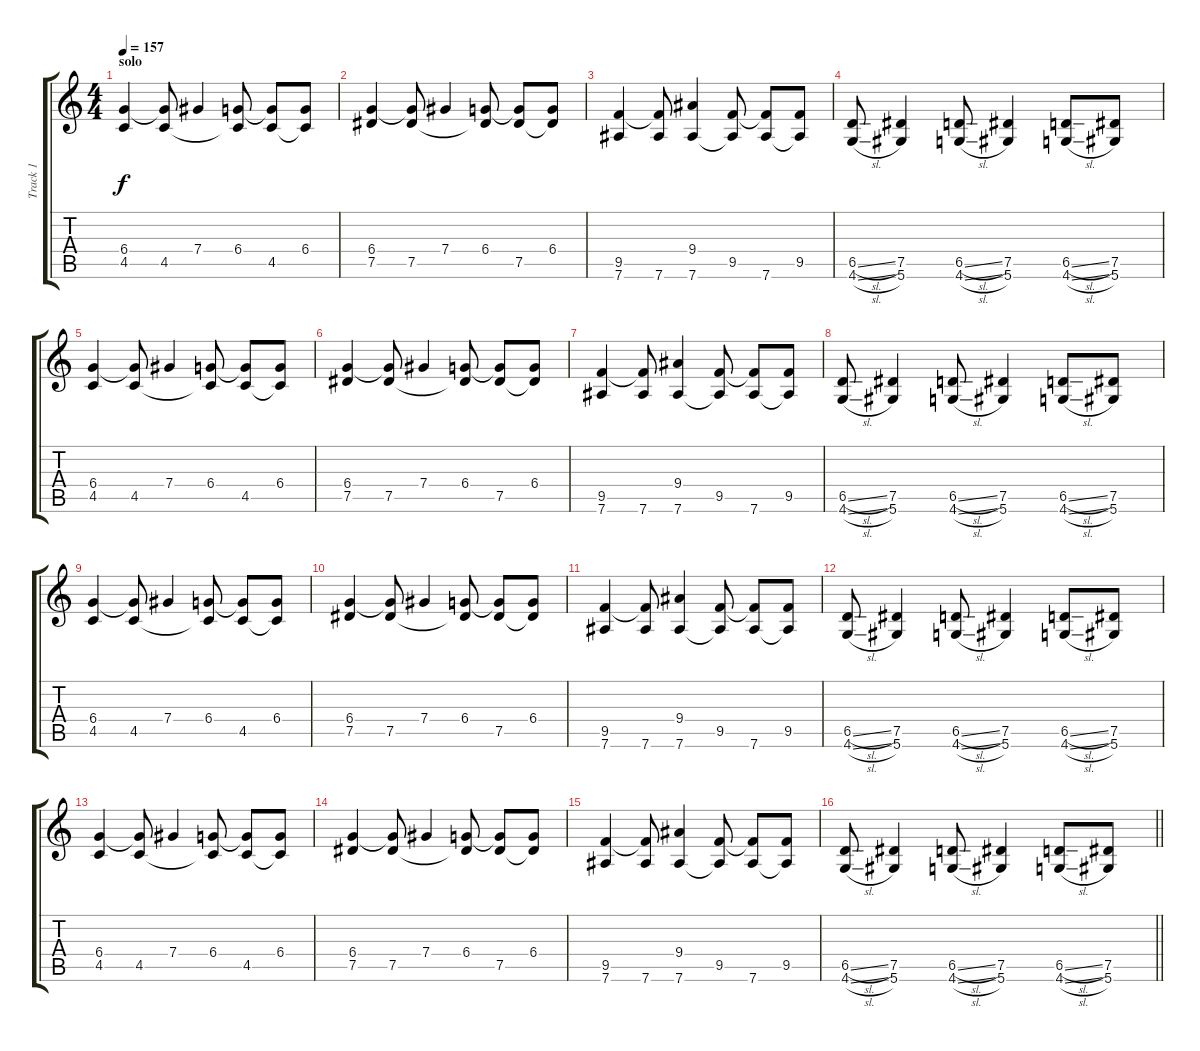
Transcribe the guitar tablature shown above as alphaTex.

\track ("Track 1" "Track 1") {instrument overdrivenguitar}
\staff {score tabs}
\tuning (Eb4 Bb3 Gb3 Db3 Ab2 Eb2) {hide}
\ts (4 4)
\section ("" "solo")
\tempo 157
\clef g2
\ks c
(6.4 4.5).4{dy f} (6.4{t} 4.5).8 7.4.4 (6.4 4.5{t}).8 (6.4{t} 4.5).8 (6.4 4.5{t}).8 |
(6.4 7.5).4 (6.4{t} 7.5).8 7.4.4 (6.4 7.5{t}).8 (6.4{t} 7.5).8 (6.4 7.5{t}).8 |
(9.5 7.6).4 (9.5{t} 7.6).8 (9.4 7.6).4 (9.5 7.6{t}).8 (9.5{t} 7.6).8 (9.5 7.6{t}).8 |
(6.5{sl} 4.6{sl}).8 (7.5 5.6).4 (6.5{sl} 4.6{sl}).8 (7.5 5.6).4 (6.5{sl} 4.6{sl}).8 (7.5 5.6).8 |
(6.4 4.5).4 (6.4{t} 4.5).8 7.4.4 (6.4 4.5{t}).8 (6.4{t} 4.5).8 (6.4 4.5{t}).8 |
(6.4 7.5).4 (6.4{t} 7.5).8 7.4.4 (6.4 7.5{t}).8 (6.4{t} 7.5).8 (6.4 7.5{t}).8 |
(9.5 7.6).4 (9.5{t} 7.6).8 (9.4 7.6).4 (9.5 7.6{t}).8 (9.5{t} 7.6).8 (9.5 7.6{t}).8 |
(6.5{sl} 4.6{sl}).8 (7.5 5.6).4 (6.5{sl} 4.6{sl}).8 (7.5 5.6).4 (6.5{sl} 4.6{sl}).8 (7.5 5.6).8 |
(6.4 4.5).4 (6.4{t} 4.5).8 7.4.4 (6.4 4.5{t}).8 (6.4{t} 4.5).8 (6.4 4.5{t}).8 |
(6.4 7.5).4 (6.4{t} 7.5).8 7.4.4 (6.4 7.5{t}).8 (6.4{t} 7.5).8 (6.4 7.5{t}).8 |
(9.5 7.6).4 (9.5{t} 7.6).8 (9.4 7.6).4 (9.5 7.6{t}).8 (9.5{t} 7.6).8 (9.5 7.6{t}).8 |
(6.5{sl} 4.6{sl}).8 (7.5 5.6).4 (6.5{sl} 4.6{sl}).8 (7.5 5.6).4 (6.5{sl} 4.6{sl}).8 (7.5 5.6).8 |
(6.4 4.5).4 (6.4{t} 4.5).8 7.4.4 (6.4 4.5{t}).8 (6.4{t} 4.5).8 (6.4 4.5{t}).8 |
(6.4 7.5).4 (6.4{t} 7.5).8 7.4.4 (6.4 7.5{t}).8 (6.4{t} 7.5).8 (6.4 7.5{t}).8 |
(9.5 7.6).4 (9.5{t} 7.6).8 (9.4 7.6).4 (9.5 7.6{t}).8 (9.5{t} 7.6).8 (9.5 7.6{t}).8 |
\barLineRight lightlight
(6.5{sl} 4.6{sl}).8 (7.5 5.6).4 (6.5{sl} 4.6{sl}).8 (7.5 5.6).4 (6.5{sl} 4.6{sl}).8 (7.5 5.6).8
